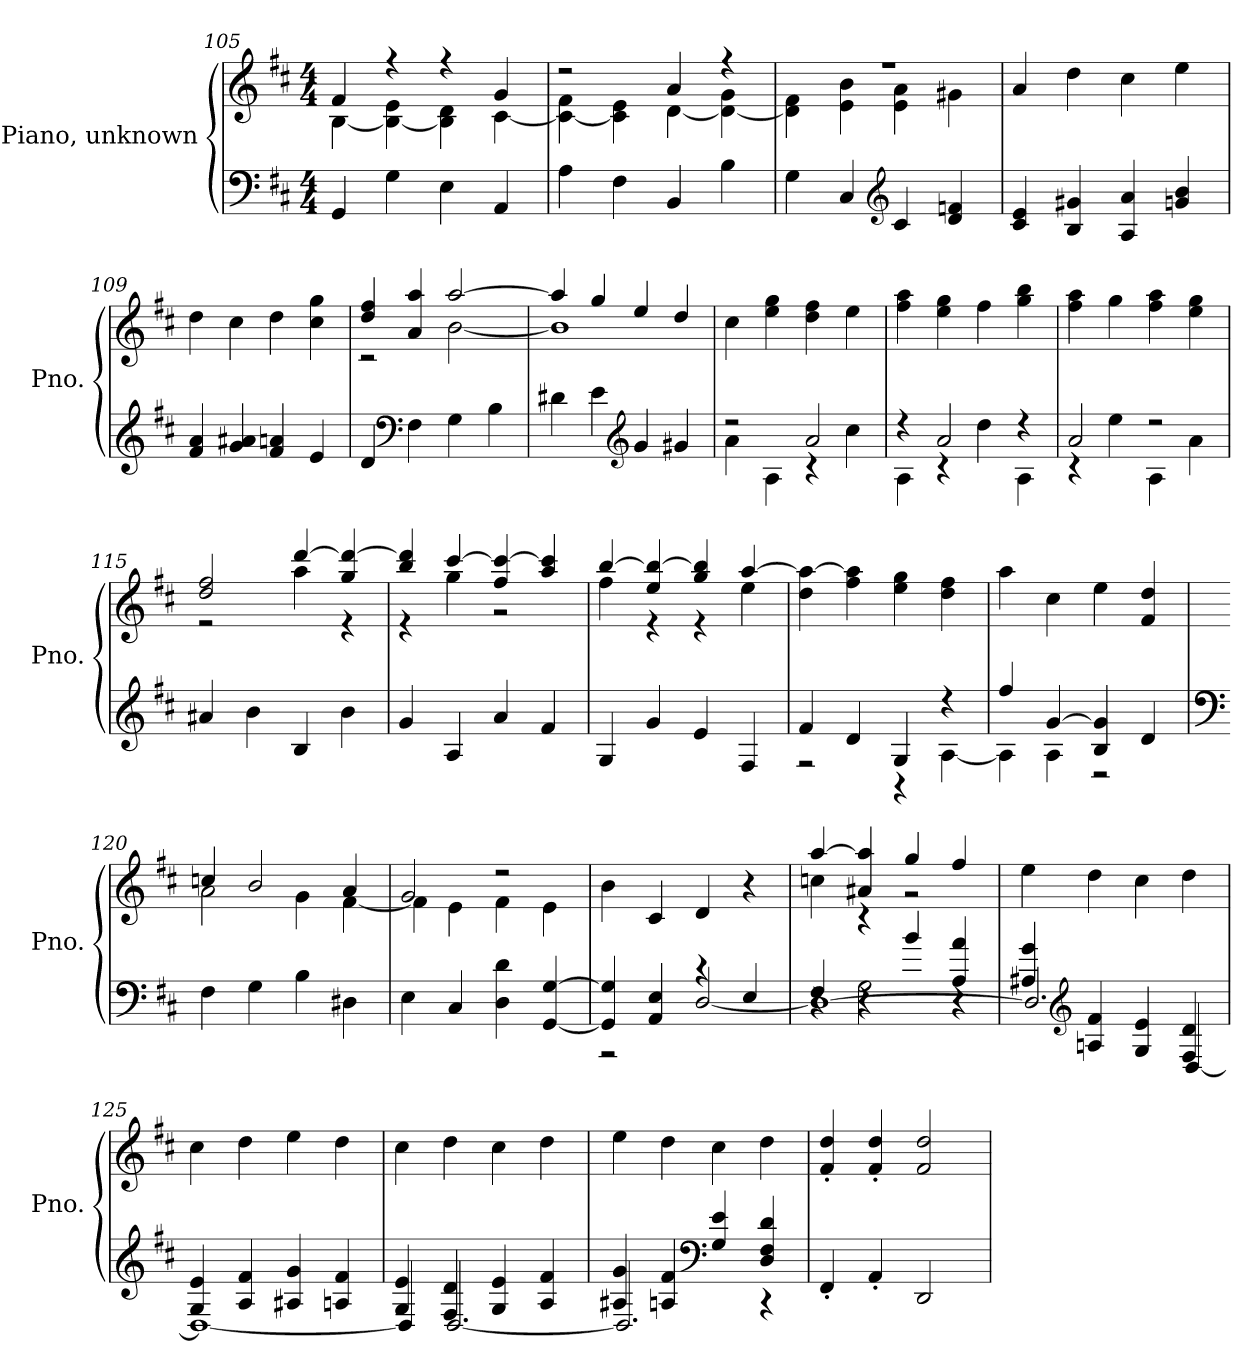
**kern	**kern
*part1	*part1
*staff2	*staff1
*I"Piano, unknown	*
*I'Pno.	*
*clefF4	*clefG2
*k[f#c#]	*k[f#c#]
*M4/4	*M4/4
=105	=105
*	*^
4GG/	4f#/	[4B\
4G\	4r	4B\_ 4e\
4E\	4r	4B\] 4d\
4AA/	4g/	[4c#\
=106	=106	=106
4A\	2r	4c#\_ 4f#\
4F#\	.	4c#\] 4e\
4BB/	4a/	[4d\
4B\	4r	4d\_ 4g\
=107	=107	=107
4G\	1r	4d\] 4f#\
4C#/	.	4e\ 4b\
*clefG2	*	*
4c#/	.	4e\ 4a\
4d/ 4fn/	.	4g#X\
*	*v	*v
!!LO:PB:g=z
=108	=108
4c#/ 4e/	4a/
4B/ 4g#X/	4dd\
4A/ 4a/	4cc#\
4gn/ 4b/	4ee\
=109	=109
4f#/ 4a/	4dd\
4g/ 4a#X/	4cc#\
4f#/ 4an/	4dd\
4e/	4cc#\ 4gg\
=110	=110
*	*^
4d/	4dd/ 4ff#/	2r
*clefF4	*	*
4F#\	4a/ 4aa/	.
4G\	[2aa/	[2b\
4B\	.	.
=111	=111	=111
4d#X\	4aa/]	1b]
4e\	4gg/	.
*clefG2	*	*
4g/	4ee/	.
4g#X/	4dd/	.
*	*v	*v
=112	=112
*^	*
2r	4a\	4cc#\
.	4A\	4ee\ 4gg\
2a/	4r	4dd\ 4ff#\
.	4cc#\	4ee\
=113	=113	=113
4r	4A\	4ff#\ 4aa\
2a/	4r	4ee\ 4gg\
.	4dd\	4ff#\
4r	4A\	4gg\ 4bb\
=114	=114	=114
2a/	4r	4ff#\ 4aa\
.	4ee\	4gg\
2r	4A\	4ff#\ 4aa\
.	4a\	4ee\ 4gg\
*v	*v	*
!!LO:LB:g=z
=115	=115
*	*^
4a#X/	2dd/ 2ff#/	2r
4b\	.	.
4B/	[4ddd/	4aa\
4b\	4gg/ 4ddd/_	4r
=116	=116	=116
4g/	4bb/ 4ddd/]	4r
4A/	[4ccc#/	4gg\
4a/	4ff#/ 4ccc#/_	2r
4f#/	4aa/ 4ccc#/]	.
=117	=117	=117
4G/	[4bb/	4ff#\
4g/	4ee/ 4bb/_	4r
4e/	4gg/ 4bb/]	4r
4F#/	[4aa/	4ee\
*	*v	*v
=118	=118
*^	*
4f#/	2r	4dd\ 4aa\_
4d/	.	4ff#\ 4aa\]
4G/	4r	4ee\ 4gg\
4r	[4A\	4dd\ 4ff#\
=119	=119	=119
4ff#/	4A\]	4aa\
[4g/	4A\	4cc#\
4B/ 4g/]	2r	4ee\
4d/	.	4f#/ 4dd/
*v	*v	*
=120	=120
*clefF4	*
*	*^
4F#\	4ccn/	2a\
4G\	2b/	.
4B\	.	4g\
4D#X\	4a/	[4f#\
!!LO:LB:g=z	!!
=121	=121	=121
4E\	2g/	4f#\]
4C#/	.	4e\
4D\ 4d\	2r	4f#\
[4GG/ [4G/	.	4e\
*	*v	*v
=122	=122
*^	*
4GG/] 4G/]	2r	4b\
4AA/ 4E/	.	4c#/
4r	[2D/	4d/
4E/	.	4r
=123	=123	=123
*	*^	*^
4F#/	4r	1D_	[4aa/	4ccn\
4r	2G\	.	4a#X/ 4aa/]	4r
4b/	.	.	4gg/	2r
4A/ 4a/	4r	.	4ff#/	.
*	*v	*v	*	*
*	*	*v	*v
=124	=124	=124
4A#X/ 4g/	2.D/]	4ee\
*clefG2	*	*
4An/ 4f#/	.	4dd\
4G/ 4e/	.	4cc#\
4F#/ 4d/	[4D/	4dd\
=125	=125	=125
4G/ 4e/	1D_	4cc#\
4A/ 4f#/	.	4dd\
4A#X/ 4g/	.	4ee\
4An/ 4f#/	.	4dd\
=126	=126	=126
4G/ 4e/	4D/]	4cc#\
4F#/ 4d/	[2.D/	4dd\
4G/ 4e/	.	4cc#\
4A/ 4f#/	.	4dd\
!!LO:LB:g=z
=127	=127	=127
4A#X/ 4g/	2.D/]	4ee\
4An/ 4f#/	.	4dd\
*clefF4	*	*
4G/ 4e/	.	4cc#\
4D/ 4F#/ 4d/	4r	4dd\
*v	*v	*
=128	=128
4FF#'/	4f#/' 4dd/'
4AA'/	4f#/' 4dd/'
2DD/	2f#/ 2dd/
=	=
*-	*-
